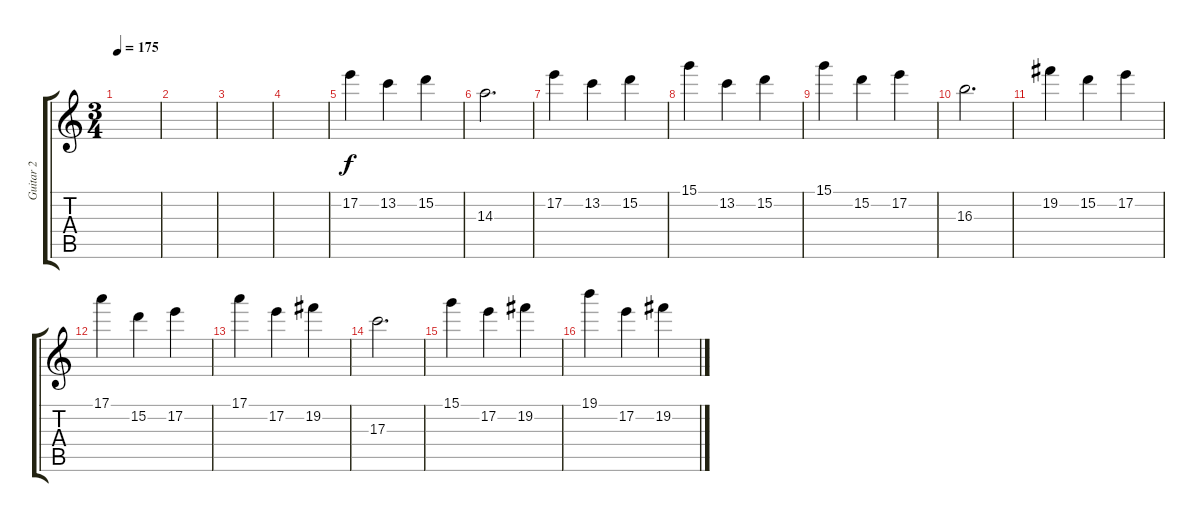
\track ("Guitar 2" "Guitar 2") {instrument overdrivenguitar}
\staff {score tabs}
\tuning (E4 B3 G3 D3 A2 E2) {hide}
\ts (3 4)
\tempo 175
\clef g2
\ks c
|
|
|
|
17.2.4{instrument overdrivenguitar} 13.2.4 15.2.4 |
14.3.2{d} |
17.2.4 13.2.4 15.2.4 |
15.1.4 13.2.4 15.2.4 |
15.1.4 15.2.4 17.2.4 |
16.3.2{d} |
19.2.4 15.2.4 17.2.4 |
17.1.4 15.2.4 17.2.4 |
17.1.4 17.2.4 19.2.4 |
17.3.2{d} |
15.1.4 17.2.4 19.2.4 |
19.1.4 17.2.4 19.2.4
